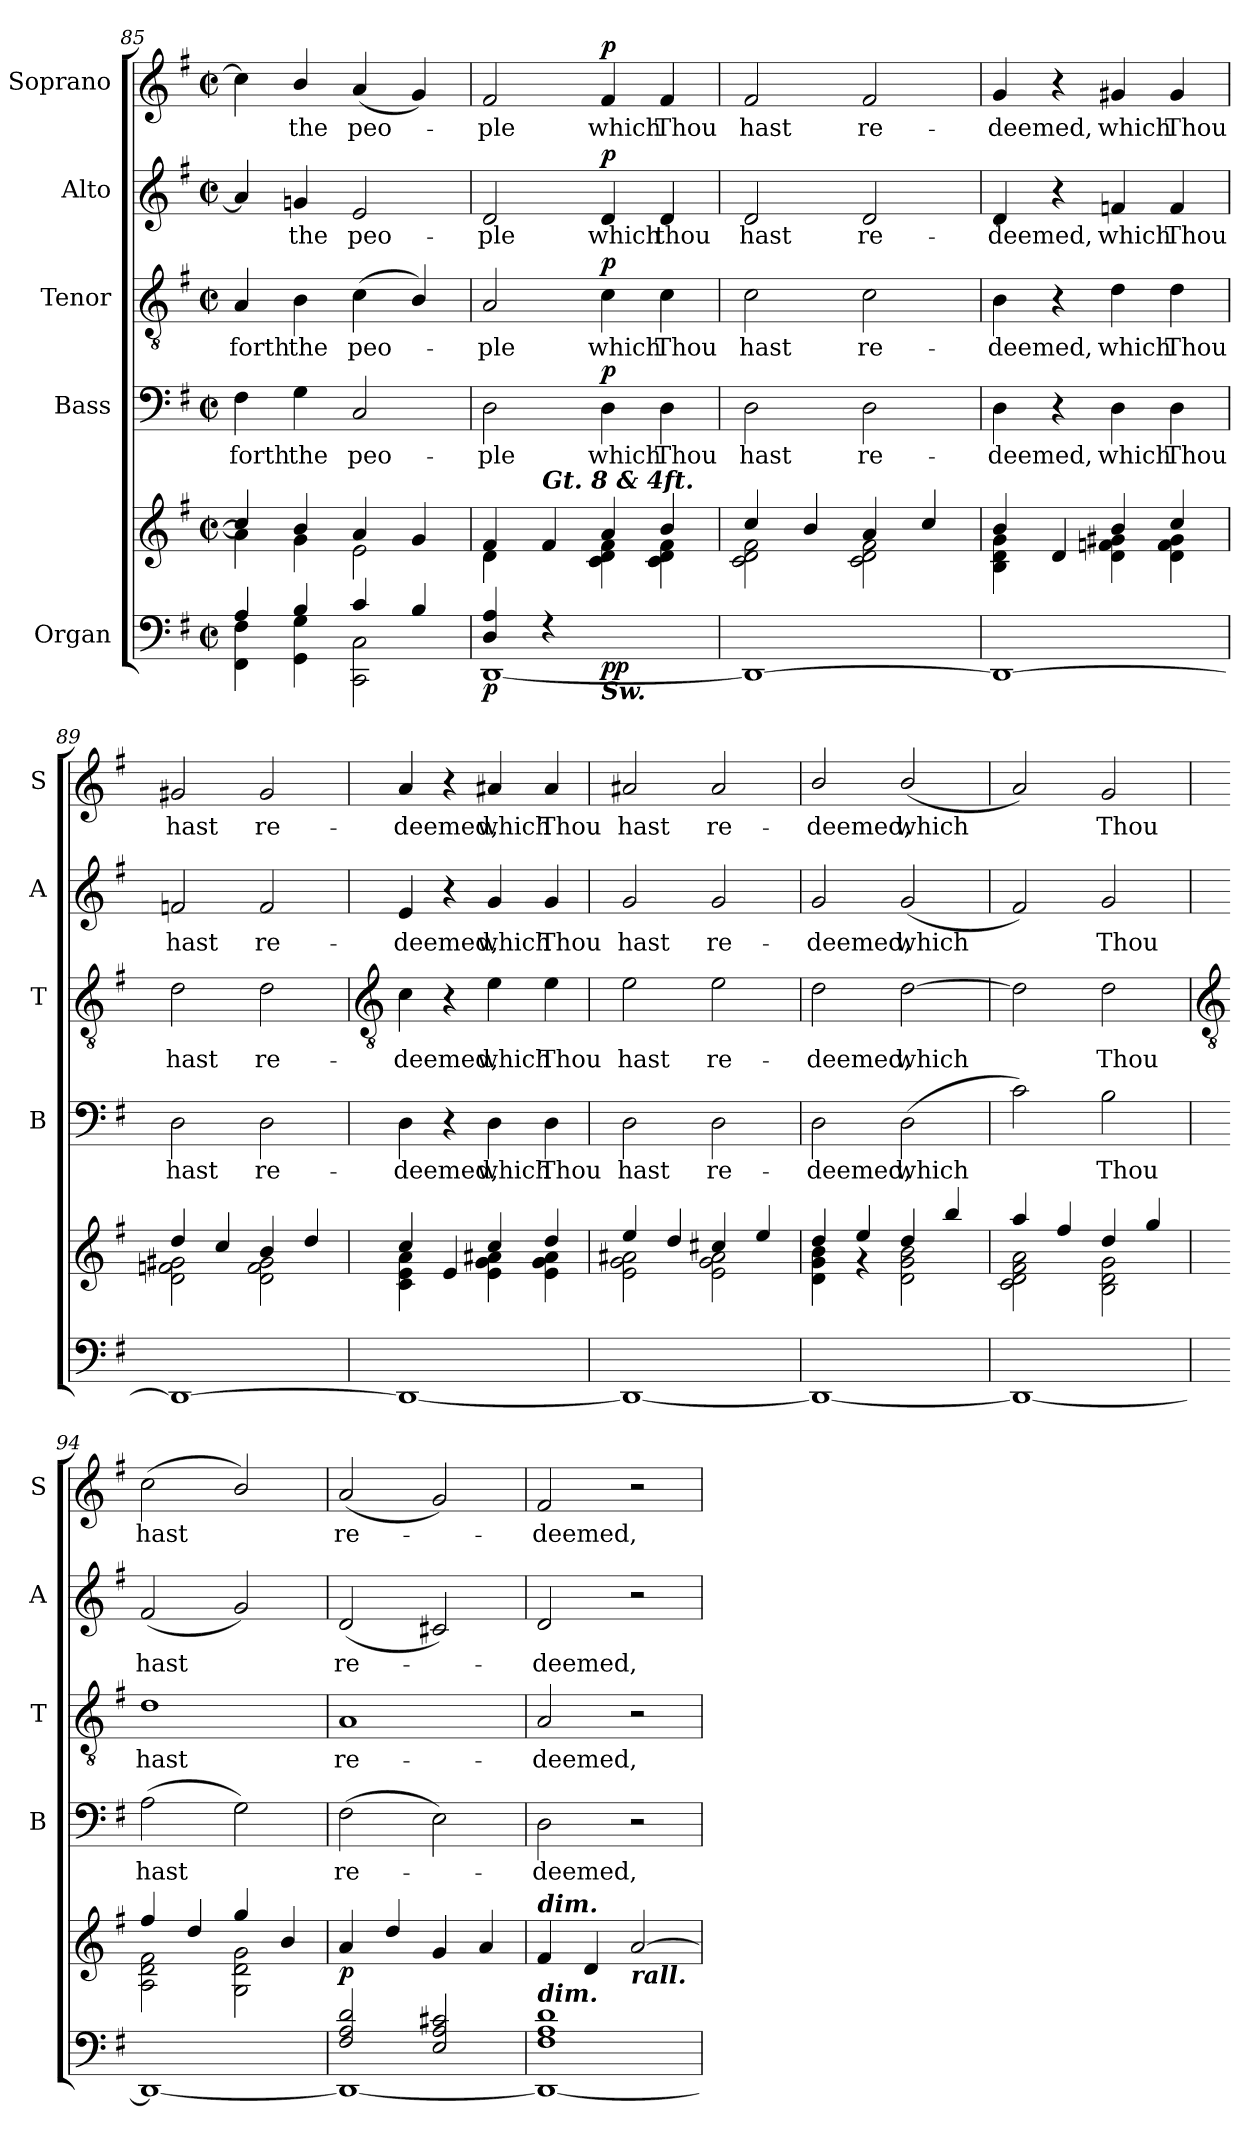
**kern	**kern	**dynam	**kern	**text	**dynam	**kern	**text	**dynam	**kern	**text	**dynam	**kern	**text	**dynam
*part5	*part5	*part5	*part4	*part4	*part4	*part3	*part3	*part3	*part2	*part2	*part2	*part1	*part1	*part1
*staff6	*staff5	*staff5/6	*staff4	*staff4	*staff4	*staff3	*staff3	*staff3	*staff2	*staff2	*staff2	*staff1	*staff1	*staff1
*I"Organ	*	*	*I"Bass	*	*	*I"Tenor	*	*	*I"Alto	*	*	*I"Soprano	*	*
*	*	*	*I'B	*	*	*I'T	*	*	*I'A	*	*	*I'S	*	*
!!LO:LB:g=z
*clefF4	*clefG2	*	*clefF4	*	*	*clefGv2	*	*	*clefG2	*	*	*clefG2	*	*
*k[f#]	*k[f#]	*	*k[f#]	*	*	*k[f#]	*	*	*k[f#]	*	*	*k[f#]	*	*
*G:	*G:	*	*G:	*	*	*G:	*	*	*G:	*	*	*G:	*	*
*M2/2	*M2/2	*	*M2/2	*	*	*M2/2	*	*	*M2/2	*	*	*M2/2	*	*
*met(c|)	*met(c|)	*	*met(c|)	*	*	*met(c|)	*	*	*met(c|)	*	*	*met(c|)	*	*
=85	=85	=85	=85	=85	=85	=85	=85	=85	=85	=85	=85	=85	=85	=85
*^	*^	*	*	*	*	*	*	*	*	*	*	*	*	*
!	!	!	!	!	!	!LO:LY:b	!	!	!LO:LY:b	!	!	!	!	!	!	!
4A/	4FF#\ 4F#\	4cc/]	4a\]	.	4F#	forth	.	4A	forth	.	4a]	.	.	4cc]	.	.
!	!	!	!	!	!	!LO:LY:b	!	!	!LO:LY:b	!	!	!LO:LY:b	!	!	!LO:LY:b	!
4B/	4GG\ 4G\	4b/	4g\	.	4G	the	.	4B	the	.	4gn	the	.	4b/	the	.
!	!	!	!	!	!	!LO:LY:b	!	!	!LO:LY:b	!	!	!LO:LY:b	!	!	!LO:LY:b	!
4c/	2CC\ 2C\	4a/	2e\	.	2C	peo-	.	(<4c	peo-	.	2e	peo-	.	(<4a	peo-	.
4B/	.	4g/	.	.	.	.	.	4B/)	.	.	.	.	.	4g)	.	.
=86	=86	=86	=86	=86	=86	=86	=86	=86	=86	=86	=86	=86	=86	=86	=86	=86
*	*	*	*^	*	*	*	*	*	*	*	*	*	*	*	*	*
!	!	!	!	!	!LO:DY:b=2	!	!LO:LY:b	!	!	!LO:LY:b	!	!	!LO:LY:b	!	!	!LO:LY:b	!
4D/ 4A/	[1DD\	4f#/	4d\	2ryy	p	2D	-ple	.	2A	ple	.	2d	-ple	.	2f#	ple	.
!	!	!LO:TX:a:Bi:t=Gt. 8 & 4ft.	!	!	!	!	!	!	!	!	!	!	!	!	!	!	!
4r	.	4f#/	2.ryy	.	.	.	.	.	.	.	.	.	.	.	.	.	.
!LO:TX:b:Bi:t=Sw.	!	!	!	!	!	!	!	!	!	!	!	!	!	!	!	!	!
!	!	!	!	!	!LO:DY:b=2	!	!LO:LY:b	!	!	!LO:LY:b	!	!	!LO:LY:b	!	!	!LO:LY:b	!
!	!	!	!	!	!LO:DY:n=1:b	!	!	!LO:DY:b	!	!	!LO:DY:b	!	!	!LO:DY:b	!	!	!LO:DY:b
2ryy	.	4a/	.	4c\ 4d\ 4f#\	p p	4D	which	p	4c	which	p	4d	which	p	4f#	which	p
!	!	!	!	!	!	!	!LO:LY:b	!	!	!LO:LY:b	!	!	!LO:LY:b	!	!	!LO:LY:b	!
.	.	4b/	.	4c\ 4d\ 4f#\	.	4D	Thou	.	4c	Thou	.	4d	thou	.	4f#	Thou	.
*v	*v	*	*	*	*	*	*	*	*	*	*	*	*	*	*	*	*
=87	=87	=87	=87	=87	=87	=87	=87	=87	=87	=87	=87	=87	=87	=87	=87	=87
!	!	!	!	!	!	!LO:LY:b	!	!	!LO:LY:b	!	!	!LO:LY:b	!	!	!LO:LY:b	!
*	*	*v	*v	*	*	*	*	*	*	*	*	*	*	*	*	*
1DD\_	4cc/	2c\ 2d\ 2f#\	.	2D	hast	.	2c	hast	.	2d	hast	.	2f#	hast	.
.	4b/	.	.	.	.	.	.	.	.	.	.	.	.	.	.
!	!	!	!	!	!LO:LY:b	!	!	!LO:LY:b	!	!	!LO:LY:b	!	!	!LO:LY:b	!
.	4a/	2c\ 2d\ 2f#\	.	2D	re-	.	2c	re-	.	2d	re-	.	2f#	re-	.
.	4cc/	.	.	.	.	.	.	.	.	.	.	.	.	.	.
=88	=88	=88	=88	=88	=88	=88	=88	=88	=88	=88	=88	=88	=88	=88	=88
!	!	!	!	!	!LO:LY:b	!	!	!LO:LY:b	!	!	!LO:LY:b	!	!	!LO:LY:b	!
1DD\_	4b/	4B\ 4d\ 4g\	.	4D	-deemed,	.	4B	-deemed,	.	4d	-deemed,	.	4g	-deemed,	.
.	4d/	4ryy	.	4r	.	.	4r	.	.	4r	.	.	4r	.	.
!	!	!	!	!	!LO:LY:b	!	!	!LO:LY:b	!	!	!LO:LY:b	!	!	!LO:LY:b	!
.	4b/	4d\ 4fn\ 4g#X\	.	4D	which	.	4d	which	.	4fn	which	.	4g#X	which	.
!	!	!	!	!	!LO:LY:b	!	!	!LO:LY:b	!	!	!LO:LY:b	!	!	!LO:LY:b	!
.	4cc/	4d\ 4f\ 4g#\	.	4D	Thou	.	4d	Thou	.	4f	Thou	.	4g#	Thou	.
=89	=89	=89	=89	=89	=89	=89	=89	=89	=89	=89	=89	=89	=89	=89	=89
!	!	!	!	!	!LO:LY:b	!	!	!LO:LY:b	!	!	!LO:LY:b	!	!	!LO:LY:b	!
1DD\_	4dd/	2d\ 2fn\ 2g#X\	.	2D	hast	.	2d	hast	.	2fn	hast	.	2g#X	hast	.
.	4cc/	.	.	.	.	.	.	.	.	.	.	.	.	.	.
!	!	!	!	!	!LO:LY:b	!	!	!LO:LY:b	!	!	!LO:LY:b	!	!	!LO:LY:b	!
.	4b/	2d\ 2f\ 2g#\	.	2D	re-	.	2d	re-	.	2f	re-	.	2g#	re-	.
.	4dd/	.	.	.	.	.	.	.	.	.	.	.	.	.	.
!!LO:LB:g=z
=90	=90	=90	=90	=90	=90	=90	=90	=90	=90	=90	=90	=90	=90	=90	=90
*	*	*	*	*	*	*	*clefGv2	*	*	*	*	*	*	*	*
!	!	!	!	!	!LO:LY:b	!	!	!LO:LY:b	!	!	!LO:LY:b	!	!	!LO:LY:b	!
1DD_	4cc/	4c\ 4e\ 4a\	.	4D	-deemed,	.	4c	-deemed,	.	4e	-deemed,	.	4a	-deemed,	.
.	4e/	4ryy	.	4r	.	.	4r	.	.	4r	.	.	4r	.	.
!	!	!	!	!	!LO:LY:b	!	!	!LO:LY:b	!	!	!LO:LY:b	!	!	!LO:LY:b	!
.	4cc/	4e\ 4g\ 4a#X\	.	4D	which	.	4e	which	.	4g	which	.	4a#X	which	.
!	!	!	!	!	!LO:LY:b	!	!	!LO:LY:b	!	!	!LO:LY:b	!	!	!LO:LY:b	!
.	4dd/	4e\ 4g\ 4a#\	.	4D	Thou	.	4e	Thou	.	4g	Thou	.	4a#	Thou	.
=91	=91	=91	=91	=91	=91	=91	=91	=91	=91	=91	=91	=91	=91	=91	=91
!	!	!	!	!	!LO:LY:b	!	!	!LO:LY:b	!	!	!LO:LY:b	!	!	!LO:LY:b	!
1DD_	4ee/	2e\ 2g\ 2a#X\	.	2D	hast	.	2e	hast	.	2g	hast	.	2a#X	hast	.
.	4dd/	.	.	.	.	.	.	.	.	.	.	.	.	.	.
!	!	!	!	!	!LO:LY:b	!	!	!LO:LY:b	!	!	!LO:LY:b	!	!	!LO:LY:b	!
.	4cc#X/	2e\ 2g\ 2a#\	.	2D	re-	.	2e	re-	.	2g	re-	.	2a#	re-	.
.	4ee/	.	.	.	.	.	.	.	.	.	.	.	.	.	.
=92	=92	=92	=92	=92	=92	=92	=92	=92	=92	=92	=92	=92	=92	=92	=92
!	!	!	!	!	!LO:LY:b	!	!	!LO:LY:b	!	!	!LO:LY:b	!	!	!LO:LY:b	!
1DD_	4dd/	4d\ 4g\ 4b\	.	2D	-deemed,	.	2d	-deemed,	.	2g	-deemed,	.	2b/	-deemed,	.
.	4ee/	4r	.	.	.	.	.	.	.	.	.	.	.	.	.
!	!	!	!	!	!LO:LY:b	!	!	!LO:LY:b	!	!	!LO:LY:b	!	!	!LO:LY:b	!
.	4dd/	2d\ 2g\ 2b\	.	(>2D	which	.	[2d	which	.	(<2g	which	.	(<2b/	which	.
.	4bb/	.	.	.	.	.	.	.	.	.	.	.	.	.	.
=93	=93	=93	=93	=93	=93	=93	=93	=93	=93	=93	=93	=93	=93	=93	=93
1DD_	4aa/	2c\ 2d\ 2f#\ 2a\	.	2c)	.	.	2d]	.	.	2f#)	.	.	2a)	.	.
.	4ff#/	.	.	.	.	.	.	.	.	.	.	.	.	.	.
!	!	!	!	!	!LO:LY:b	!	!	!LO:LY:b	!	!	!LO:LY:b	!	!	!LO:LY:b	!
.	4dd/	2B\ 2d\ 2g\	.	2B	Thou	.	2d	Thou	.	2g	Thou	.	2g	Thou	.
.	4gg/	.	.	.	.	.	.	.	.	.	.	.	.	.	.
!!LO:LB:g=z
=94	=94	=94	=94	=94	=94	=94	=94	=94	=94	=94	=94	=94	=94	=94	=94
*	*	*	*	*	*	*	*clefGv2	*	*	*	*	*	*	*	*
*^	*	*	*	*	*	*	*	*	*	*	*	*	*	*	*
!	!	!	!	!	!	!LO:LY:b	!	!	!LO:LY:b	!	!	!LO:LY:b	!	!	!LO:LY:b	!
1ryy	1DD\_	4ff#/	2A\ 2d\ 2f#\	.	(>2A	hast	.	1d	hast	.	(<2f#	hast	.	(<2cc	hast	.
.	.	4dd/	.	.	.	.	.	.	.	.	.	.	.	.	.	.
.	.	4gg/	2G\ 2d\ 2g\	.	2G)	.	.	.	.	.	2g)	.	.	2b/)	.	.
.	.	4b/	.	.	.	.	.	.	.	.	.	.	.	.	.	.
=95	=95	=95	=95	=95	=95	=95	=95	=95	=95	=95	=95	=95	=95	=95	=95	=95
!	!	!	!	!LO:DY:a=2	!	!LO:LY:b	!	!	!LO:LY:b	!	!	!LO:LY:b	!	!	!LO:LY:b	!
2F#/ 2A/ 2d/	1DD\_	4a/	1ryy	p	(>2F#	re-	.	1A	re-	.	(<2d	re-	.	(<2a	re-	.
.	.	4dd/	.	.	.	.	.	.	.	.	.	.	.	.	.	.
2E/ 2A/ 2c#X/	.	4g/	.	.	2E)	.	.	.	.	.	2c#X)	.	.	2g)	.	.
.	.	4a/	.	.	.	.	.	.	.	.	.	.	.	.	.	.
=96	=96	=96	=96	=96	=96	=96	=96	=96	=96	=96	=96	=96	=96	=96	=96	=96
!	!	!LO:TX:a:Bi:t=dim.	!	!	!	!	!	!	!	!	!	!	!	!	!	!
!LO:TX:a:Bi:t=dim.	!	!	!	!	!	!	!	!	!	!	!	!	!	!	!	!
!	!	!	!	!	!	!LO:LY:b	!	!	!LO:LY:b	!	!	!LO:LY:b	!	!	!LO:LY:b	!
1F#/ 1A/ 1d/	1DD\_	4f#/	1ryy	.	2D	deemed,	.	2A	-deemed,	.	2d	deemed,	.	2f#	deemed,	.
.	.	4d/	.	.	.	.	.	.	.	.	.	.	.	.	.	.
!	!	!LO:TX:b:Bi:t=rall.	!	!	!	!	!	!	!	!	!	!	!	!	!	!
.	.	[2a/	.	.	2r	.	.	2r	.	.	2r	.	.	2r	.	.
*v	*v	*	*	*	*	*	*	*	*	*	*	*	*	*	*	*
*	*v	*v	*	*	*	*	*	*	*	*	*	*	*	*	*
=	=	=	=	=	=	=	=	=	=	=	=	=	=	=
*-	*-	*-	*-	*-	*-	*-	*-	*-	*-	*-	*-	*-	*-	*-
